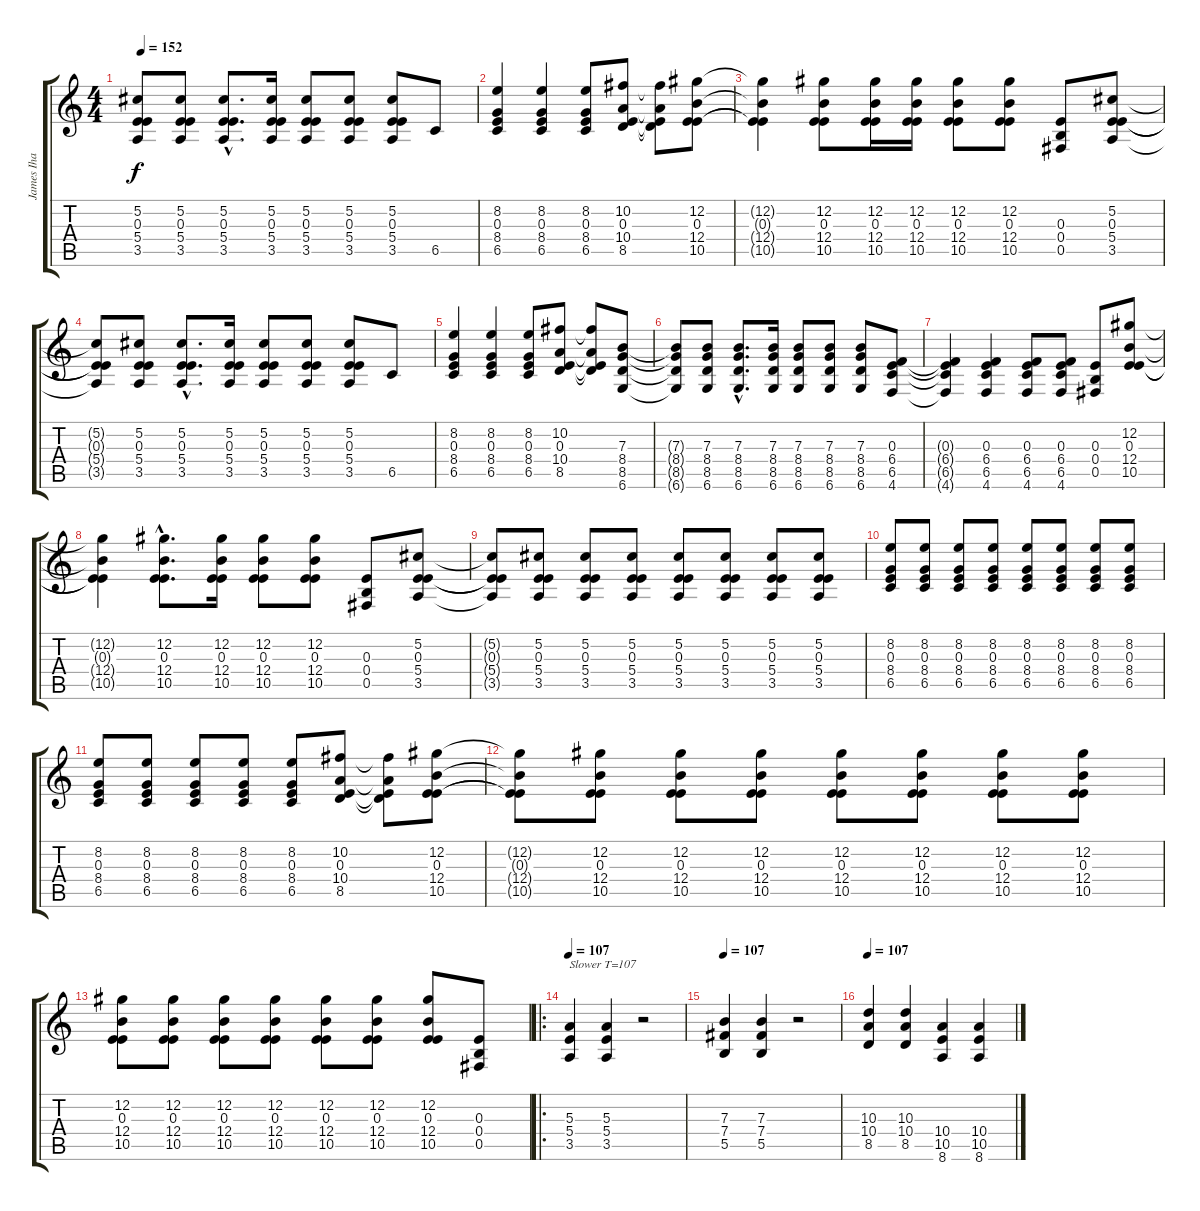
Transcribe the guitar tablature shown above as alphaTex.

\track ("James Iha" "James Iha") {instrument overdrivenguitar}
\staff {score tabs}
\tuning (Db4 Ab3 E3 B2 Gb2 Db2) {hide}
\ts (4 4)
\tempo 152
\clef g2
\ks c
(5.2{t} 0.3{t} 5.4{t} 3.5{t}).8{dy f} (5.2 0.3 5.4 3.5).8 (5.2{hac} 0.3{hac} 5.4{hac} 3.5{hac}).8{d} (5.2 0.3 5.4 3.5).16 (5.2 0.3 5.4 3.5).8 (5.2 0.3 5.4 3.5).8 (5.2 0.3 5.4 3.5).8 6.5.8 |
(8.2 0.3 8.4 6.5).4 (8.2 0.3 8.4 6.5).4 (8.2 0.3 8.4 6.5).8 (10.2 0.3 10.4 8.5).8 (10.2{t} 0.3{t} 10.4{t} 8.5{t}).8 (12.2 0.3 12.4 10.5).8 |
(12.2{t} 0.3{t} 12.4{t} 10.5{t}).4 (12.2 0.3 12.4 10.5).8 (12.2 0.3 12.4 10.5).16 (12.2 0.3 12.4 10.5).16 (12.2 0.3 12.4 10.5).8 (12.2 0.3 12.4 10.5).8 (0.3 0.4 0.5).8 (5.2 0.3 5.4 3.5).8 |
(5.2{t} 0.3{t} 5.4{t} 3.5{t}).8 (5.2 0.3 5.4 3.5).8 (5.2{hac} 0.3{hac} 5.4{hac} 3.5{hac}).8{d} (5.2 0.3 5.4 3.5).16 (5.2 0.3 5.4 3.5).8 (5.2 0.3 5.4 3.5).8 (5.2 0.3 5.4 3.5).8 6.5.8 |
(8.2 0.3 8.4 6.5).4 (8.2 0.3 8.4 6.5).4 (8.2 0.3 8.4 6.5).8 (10.2 0.3 10.4 8.5).8 (10.2{t} 0.3{t} 10.4{t} 8.5{t}).8 (7.3 8.4 8.5 6.6).8 |
(7.3{t} 8.4{t} 8.5{t} 6.6{t}).8 (7.3 8.4 8.5 6.6).8 (7.3{hac} 8.4{hac} 8.5{hac} 6.6{hac}).8{d} (7.3 8.4 8.5 6.6).16 (7.3 8.4 8.5 6.6).8 (7.3 8.4 8.5 6.6).8 (7.3 8.4 8.5 6.6).8 (0.3 6.4 6.5 4.6).8 |
(0.3{t} 6.4{t} 6.5{t} 4.6{t}).4 (0.3 6.4 6.5 4.6).4 (0.3 6.4 6.5 4.6).8 (0.3 6.4 6.5 4.6).8 (0.3 0.4 0.5).8 (12.2 0.3 12.4 10.5).8 |
(12.2{t} 0.3{t} 12.4{t} 10.5{t}).4 (12.2{hac} 0.3{hac} 12.4{hac} 10.5{hac}).8{d} (12.2 0.3 12.4 10.5).16 (12.2 0.3 12.4 10.5).8 (12.2 0.3 12.4 10.5).8 (0.3 0.4 0.5).8 (5.2 0.3 5.4 3.5).8 |
(5.2{t} 0.3{t} 5.4{t} 3.5{t}).8 (5.2 0.3 5.4 3.5).8 (5.2 0.3 5.4 3.5).8 (5.2 0.3 5.4 3.5).8 (5.2 0.3 5.4 3.5).8 (5.2 0.3 5.4 3.5).8 (5.2 0.3 5.4 3.5).8 (5.2 0.3 5.4 3.5).8 |
(8.2 0.3 8.4 6.5).8 (8.2 0.3 8.4 6.5).8 (8.2 0.3 8.4 6.5).8 (8.2 0.3 8.4 6.5).8 (8.2 0.3 8.4 6.5).8 (8.2 0.3 8.4 6.5).8 (8.2 0.3 8.4 6.5).8 (8.2 0.3 8.4 6.5).8 |
(8.2 0.3 8.4 6.5).8 (8.2 0.3 8.4 6.5).8 (8.2 0.3 8.4 6.5).8 (8.2 0.3 8.4 6.5).8 (8.2 0.3 8.4 6.5).8 (10.2 0.3 10.4 8.5).8 (10.2{t} 0.3{t} 10.4{t} 8.5{t}).8 (12.2 0.3 12.4 10.5).8 |
(12.2{t} 0.3{t} 12.4{t} 10.5{t}).8 (12.2 0.3 12.4 10.5).8 (12.2 0.3 12.4 10.5).8 (12.2 0.3 12.4 10.5).8 (12.2 0.3 12.4 10.5).8 (12.2 0.3 12.4 10.5).8 (12.2 0.3 12.4 10.5).8 (12.2 0.3 12.4 10.5).8 |
(12.2 0.3 12.4 10.5).8 (12.2 0.3 12.4 10.5).8 (12.2 0.3 12.4 10.5).8 (12.2 0.3 12.4 10.5).8 (12.2 0.3 12.4 10.5).8 (12.2 0.3 12.4 10.5).8 (12.2 0.3 12.4 10.5).8 (0.3 0.4 0.5).8 |
\ro
\tempo 107
(5.3 5.4 3.5).4{txt "Slower T=107"} (5.3 5.4 3.5).4 r.2 |
\tempo 107
(7.3 7.4 5.5).4 (7.3 7.4 5.5).4 r.2 |
\tempo 107
(10.3 10.4 8.5).4 (10.3 10.4 8.5).4 (10.4 10.5 8.6).4 (10.4 10.5 8.6).4
